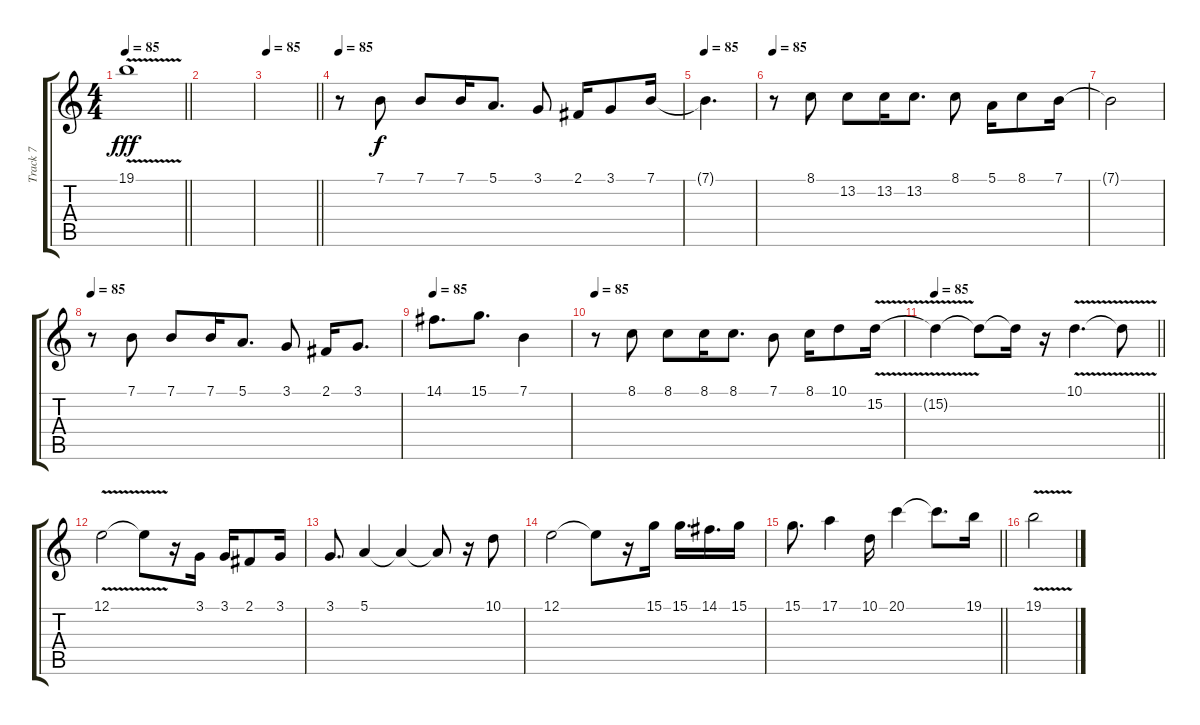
\track ("Track 7" "Track 7") {instrument oboe}
\staff {score tabs}
\tuning (E4 B3 G3 D3 A2 E2) {hide}
\ts (4 4)
\tempo 85
\clef g2
\barLineRight lightlight
\ks c
19.1{v}.1{dy fff} |
|
\tempo 85
\barLineRight lightlight
|
\tempo 85
r.8 7.1.8{dy f} 7.1.8 7.1.16 5.1.8{d} 3.1.8 2.1.16 3.1.8 7.1.16 |
\tempo 85
7.1{t}.4{d} |
\tempo 85
r.8 8.1.8 13.2.8 13.2.16 13.2.8{d} 8.1.8 5.1.16 8.1.8 7.1.16 |
7.1{t}.2 |
\tempo 85
r.8 7.1.8 7.1.8 7.1.16 5.1.8{d} 3.1.8 2.1.16 3.1.8{d} |
\tempo 85
14.1.8{d} 15.1.8{d} 7.1.4 |
\tempo 85
r.8 8.1.8 8.1.8 8.1.16 8.1.8{d} 7.1.8 8.1.16 10.1.8 15.2{v}.16 |
\tempo 85
\barLineRight lightlight
15.2{t}.4 15.2{t}.8 15.2{t}.16 r.16 10.1{v}.4{d} 10.1{t}.8 |
12.1{v}.2 12.1{t}.8 r.16 3.1.16 3.1.16 2.1.8 3.1.16 |
3.1.8{d} 5.1.4 5.1{t}.4 5.1{t}.8 r.16 10.1.8 |
12.1.2 12.1{t}.8 r.16 15.1.16 15.1.16{d} 14.1.16{d} 15.1.16 |
\barLineRight lightlight
15.1.8{d} 17.1.4 10.1.16 20.1.4 20.1{t}.8{d} 19.1.16 |
19.1{v}.2
